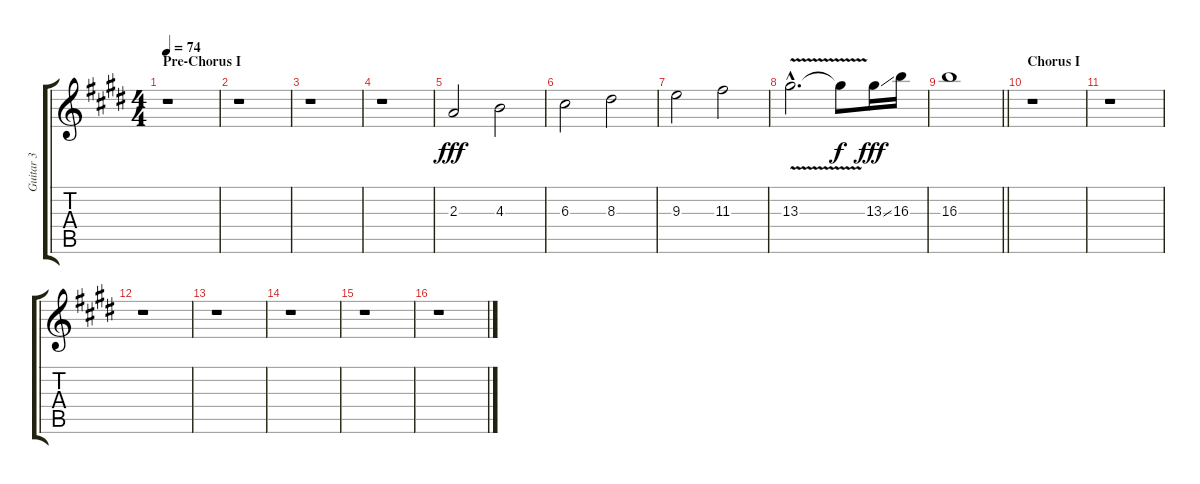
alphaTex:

\track ("Guitar 3" "Guitar 3") {instrument distortionguitar}
\staff {score tabs}
\tuning (E4 B3 G3 D3 A2 E2) {hide}
\ts (4 4)
\section ("" "Pre-Chorus I")
\tempo 74
\clef g2
\ks e
r.1{dy fff} |
r.1 |
r.1 |
r.1 |
2.3.2 4.3.2 |
6.3.2 8.3.2 |
9.3.2 11.3.2 |
13.3{v hac}.2{d} 13.3{t}.8{dy f} 13.3{ss}.16{dy fff} 16.3.16 |
\barLineRight lightlight
16.3.1 |
\section ("" "Chorus I")
r.1 |
r.1 |
r.1 |
r.1 |
r.1 |
r.1 |
r.1
